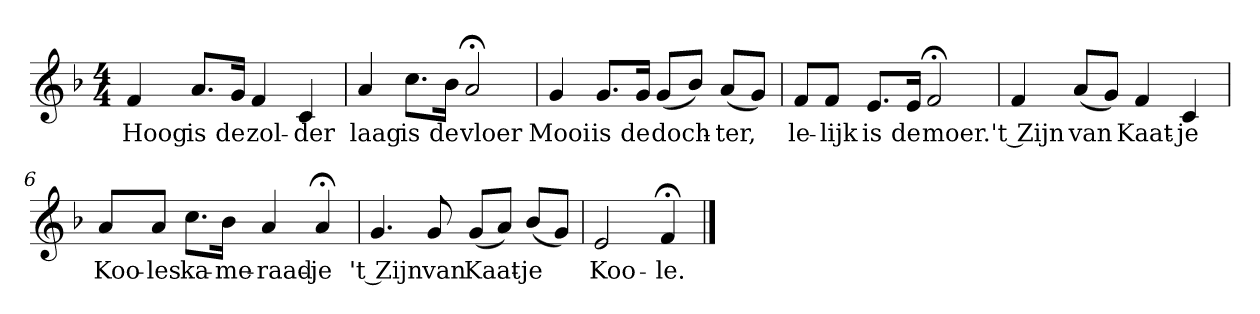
**kern	**text
*part1	*part1
*staff1	*staff1
*k[b-]	*
*F:	*
*M4/4	*
*MM120	*
=1	=1
4f	Hoog
8.aL	is
16gJk	de
4f	zol-
4c	-der
=2	=2
4a	laag
8.ccL	is
16b-Jk	de
2a;<	vloer
=3	=3
4g	Mooi
8.gL	is
16gJk	de
(8gL	doch-
8b-J)	.
(8aL	-ter,
8gJ)	.
=4	=4
8fL	le-
8fJ	-lijk
8.eL	is
16eJk	de
2f;<	moer.
=5	=5
4f	't Zijn
(8aL	van
8gJ)	.
4f	Kaat-
4c	-je
=6	=6
8aL	Koo-
8aJ	-les
8.ccL	ka-
16b-Jk	-me-
4a	-raad-
4a;<	-je
=7	=7
4.g	't Zijn
8g	van
(8gL	Kaat-
8aJ)	.
(8b-L	-je
8gJ)	.
=8	=8
2e	Koo-
4f;<	-le.
==	==
*-	*-
